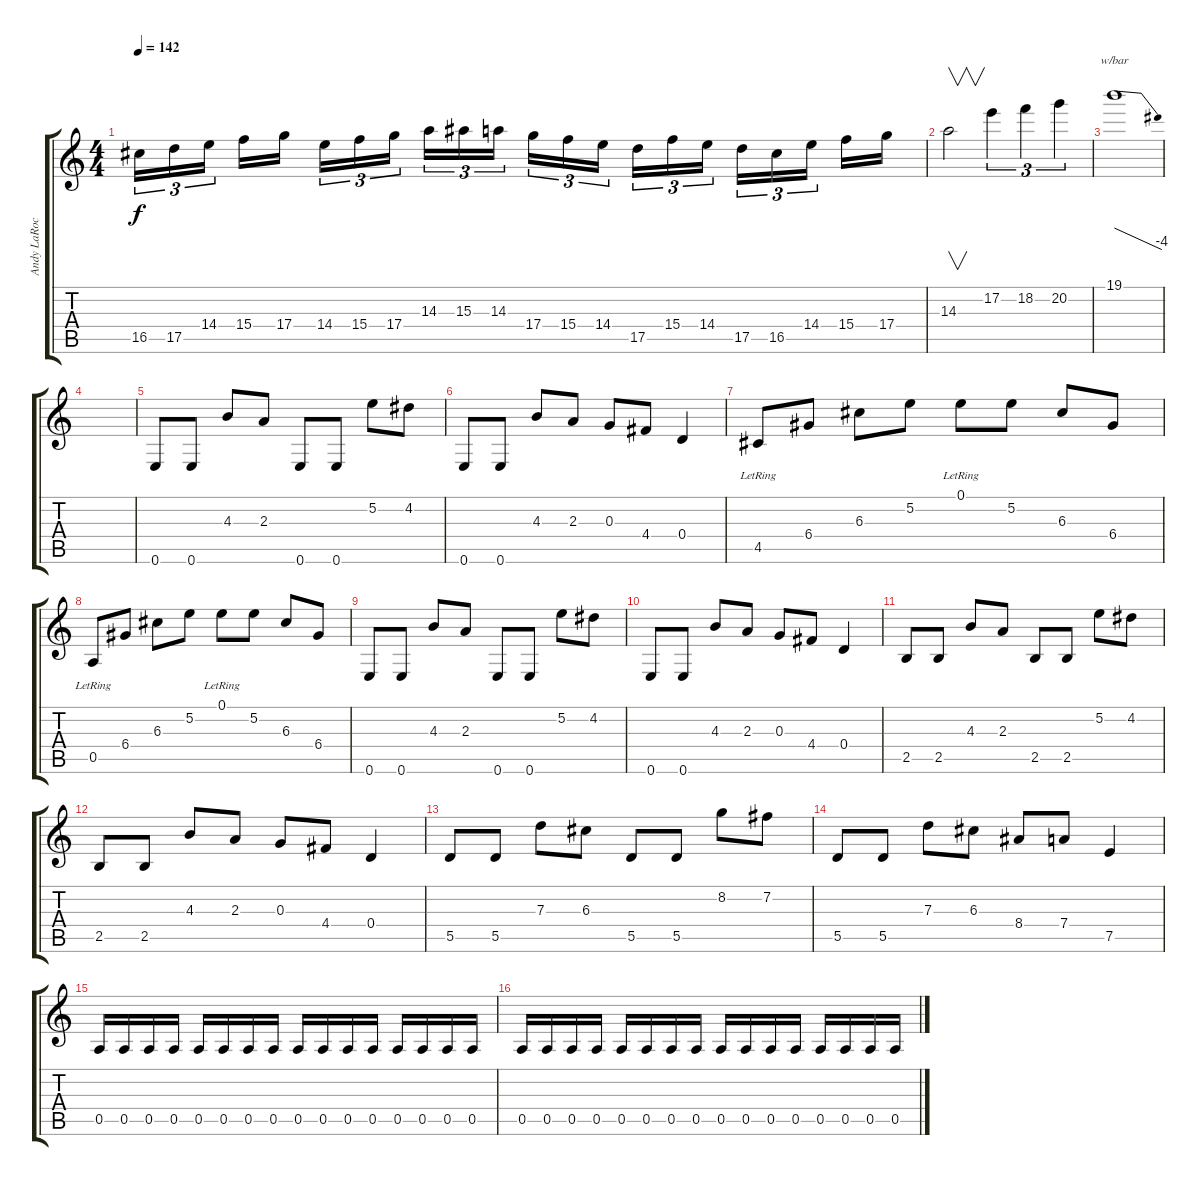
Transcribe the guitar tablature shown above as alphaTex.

\track ("Andy LaRocque" "Andy LaRoc") {instrument distortionguitar}
\staff {score tabs}
\tuning (E4 B3 G3 D3 A2 E2) {hide}
\ts (4 4)
\tempo 142
\clef g2
\ks c
16.5.16{tu (3 2) dy f} 17.5.16{tu (3 2)} 14.4.16{tu (3 2)} 15.4.16 17.4.16 14.4.16{tu (3 2)} 15.4.16{tu (3 2)} 17.4.16{tu (3 2)} 14.3.16{tu (3 2)} 15.3.16{tu (3 2)} 14.3.16{tu (3 2)} 17.4.16{tu (3 2)} 15.4.16{tu (3 2)} 14.4.16{tu (3 2)} 17.5.16{tu (3 2)} 15.4.16{tu (3 2)} 14.4.16{tu (3 2)} 17.5.16{tu (3 2)} 16.5.16{tu (3 2)} 14.4.16{tu (3 2)} 15.4.16 17.4.16 |
14.3.2{v} 17.2.4{tu (3 2)} 18.2.4{tu (3 2)} 20.2.4{tu (3 2)} |
19.1.1{tbe (dive default 0 0 60 -16)} |
|
0.6.8 0.6.8 4.3.8 2.3.8 0.6.8 0.6.8 5.2.8 4.2.8 |
0.6.8 0.6.8 4.3.8 2.3.8 0.3.8 4.4.8 0.4.4 |
4.5{lr}.8 6.4.8 6.3.8 5.2.8 0.1{lr}.8 5.2.8 6.3.8 6.4.8 |
0.5{lr}.8 6.4.8 6.3.8 5.2.8 0.1{lr}.8 5.2.8 6.3.8 6.4.8 |
0.6.8 0.6.8 4.3.8 2.3.8 0.6.8 0.6.8 5.2.8 4.2.8 |
0.6.8 0.6.8 4.3.8 2.3.8 0.3.8 4.4.8 0.4.4 |
2.5.8 2.5.8 4.3.8 2.3.8 2.5.8 2.5.8 5.2.8 4.2.8 |
2.5.8 2.5.8 4.3.8 2.3.8 0.3.8 4.4.8 0.4.4 |
5.5.8 5.5.8 7.3.8 6.3.8 5.5.8 5.5.8 8.2.8 7.2.8 |
5.5.8 5.5.8 7.3.8 6.3.8 8.4.8 7.4.8 7.5.4 |
0.5.16 0.5.16 0.5.16 0.5.16 0.5.16 0.5.16 0.5.16 0.5.16 0.5.16 0.5.16 0.5.16 0.5.16 0.5.16 0.5.16 0.5.16 0.5.16 |
0.5.16 0.5.16 0.5.16 0.5.16 0.5.16 0.5.16 0.5.16 0.5.16 0.5.16 0.5.16 0.5.16 0.5.16 0.5.16 0.5.16 0.5.16 0.5.16
